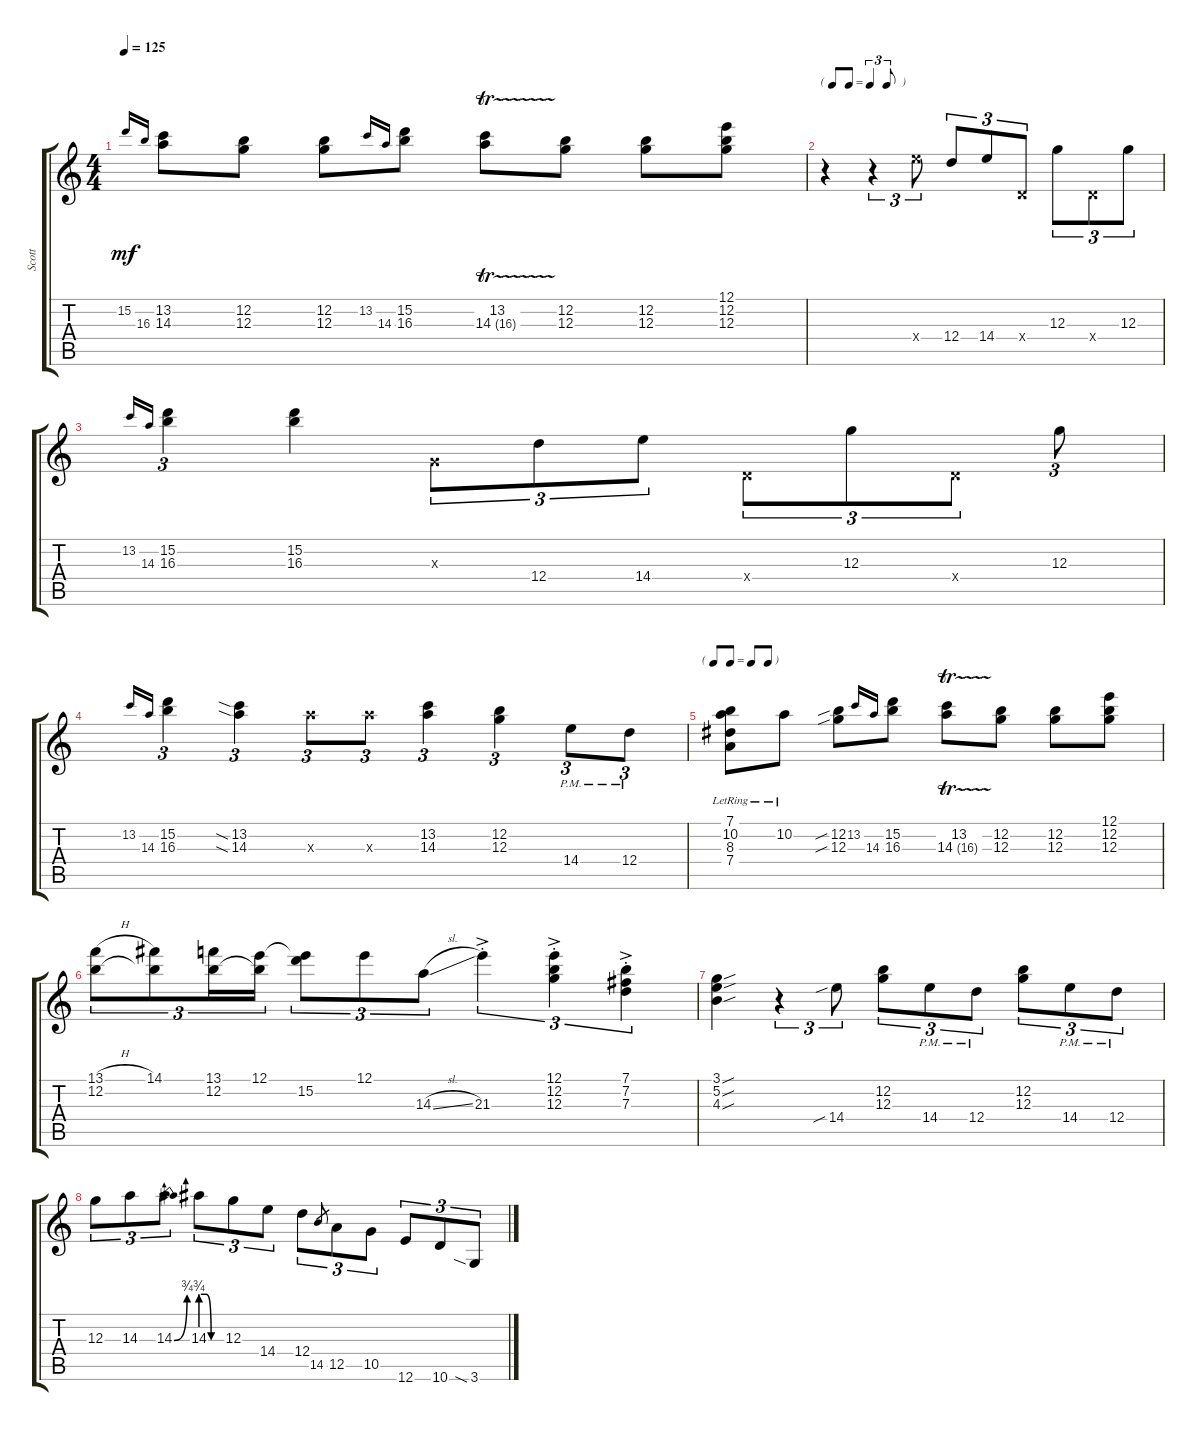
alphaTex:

\track ("Scott" "Scott") {instrument electricguitarclean}
\staff {score tabs}
\tuning (E4 B3 G3 D3 A2 E2) {hide}
\ts (4 4)
\tempo 125
\clef g2
\ks c
15.2.16{gr onbeat dy mf} 16.3.16{gr onbeat} (13.2 14.3).8 (12.2 12.3).8 (12.2 12.3).8 13.2.16{gr onbeat} 14.3.16{gr onbeat} (15.2 16.3).8 (13.2 14.3{tr (16 32)}).8 (12.2 12.3).8 (12.2 12.3).8 (12.1 12.2 12.3).8 |
\tf triplet8th
r.4 r.4{tu (3 2)} 14.4{x}.8{tu (3 2)} 12.4.8{tu (3 2)} 14.4.8{tu (3 2)} 0.4{x}.8{tu (3 2)} 12.3.8{tu (3 2)} 0.4{x}.8{tu (3 2)} 12.3.8{tu (3 2)} |
13.2.16{gr onbeat} 14.3.16{gr onbeat} (15.2 16.3).4{tu (3 2)} (15.2 16.3).4 0.3{x}.8{tu (3 2)} 12.4.8{tu (3 2)} 14.4.8{tu (3 2)} 0.4{x}.8{tu (3 2)} 12.3.8{tu (3 2)} 0.4{x}.8{tu (3 2)} 12.3.8{tu (3 2)} |
13.2.16{gr onbeat} 14.3.16{gr onbeat} (15.2 16.3).4{tu (3 2)} (13.2{sia} 14.3{sia}).4{tu (3 2)} 14.3{x}.8{tu (3 2)} 14.3{x}.8{tu (3 2)} (13.2 14.3).4{tu (3 2)} (12.2 12.3).4{tu (3 2)} 14.4{pm}.8{tu (3 2)} 12.4{pm}.8{tu (3 2)} |
\tf none
(7.1{lr} 10.2{lr} 8.3{lr} 7.4{lr}).8 10.2{lr}.8 (12.2{sib} 12.3{sib}).8 13.2.16{gr onbeat} 14.3.16{gr onbeat} (15.2 16.3).8 (13.2 14.3{tr (16 32)}).8 (12.2 12.3).8 (12.2 12.3).8 (12.1 12.2 12.3).8 |
(13.1{h} 12.2).8{tu (3 2)} (14.1 12.2{t}).8{tu (3 2)} (13.1 12.2).16{tu (3 2)} (12.1 12.2{t}).16{tu (3 2)} (12.1{t} 15.2).8{tu (3 2)} 12.1.8{tu (3 2)} 14.3{sl}.8{tu (3 2)} 21.3{ac st}.4{tu (3 2)} (12.1{ac st} 12.2{ac st} 12.3{ac st}).4{tu (3 2)} (7.1{ac st} 7.2{ac st} 7.3{ac st}).4{tu (3 2)} |
(3.1{sou} 5.2{sou} 4.3{sou}).4 r.4{tu (3 2)} 14.4{sib}.8{tu (3 2)} (12.2 12.3).8{tu (3 2)} 14.4{pm}.8{tu (3 2)} 12.4{pm}.8{tu (3 2)} (12.2 12.3).8{tu (3 2)} 14.4{pm}.8{tu (3 2)} 12.4{pm}.8{tu (3 2)} |
12.3.8{tu (3 2)} 14.3.8{tu (3 2)} 14.3{be (bend 0 0 60 3)}.8{tu (3 2)} 14.3{be (custom 0 3 15 3 30 0 60 0)}.8{tu (3 2)} 12.3.8{tu (3 2)} 14.4.8{tu (3 2)} 12.4.8{tu (3 2)} 14.5.8{gr} 12.5.8{tu (3 2)} 10.5.8{tu (3 2)} 12.6.8{tu (3 2)} 10.6.8{tu (3 2)} 3.6{sia}.8{tu (3 2)}
